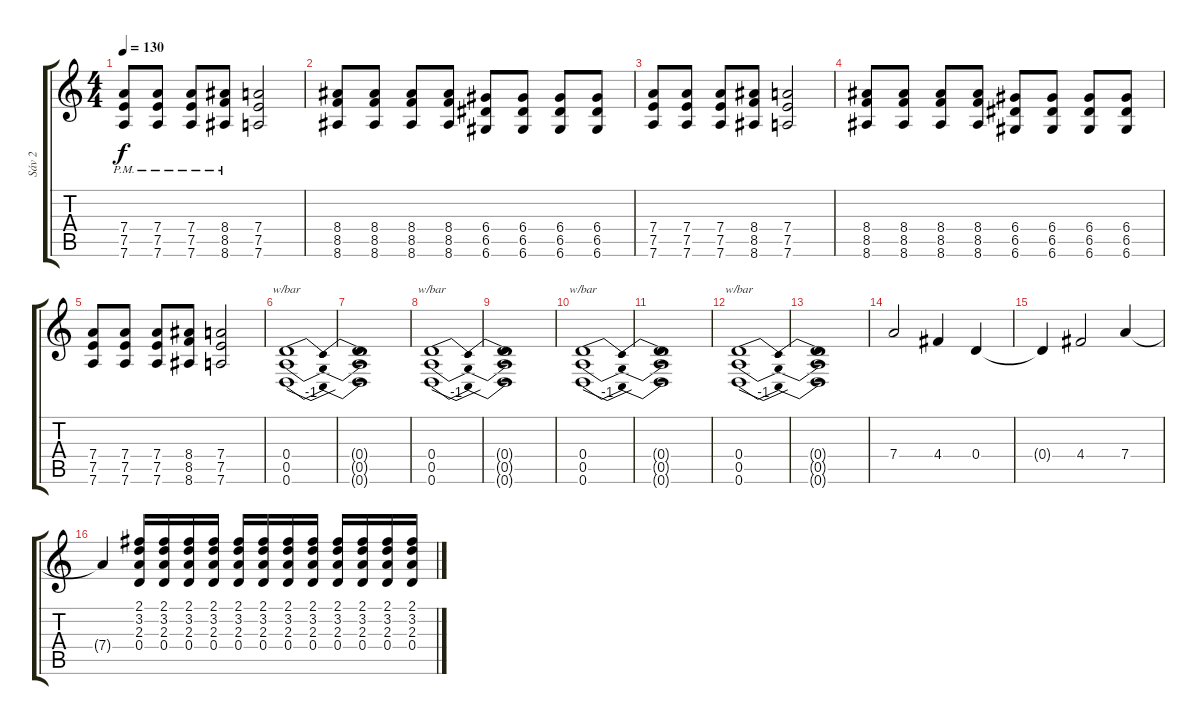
\track ("Sáv 2" "Sáv 2") {instrument distortionguitar}
\staff {score tabs}
\tuning (E4 B3 G3 D3 A2 D2) {hide}
\ts (4 4)
\tempo 130
\clef g2
\ks c
(7.4{pm} 7.5{pm} 7.6{pm}).8{dy f} (7.4{pm} 7.5{pm} 7.6{pm}).8 (7.4{pm} 7.5{pm} 7.6{pm}).8 (8.4{pm} 8.5{pm} 8.6{pm}).8 (7.4 7.5 7.6).2 |
(8.4 8.5 8.6).8 (8.4 8.5 8.6).8 (8.4 8.5 8.6).8 (8.4 8.5 8.6).8 (6.4 6.5 6.6).8 (6.4 6.5 6.6).8 (6.4 6.5 6.6).8 (6.4 6.5 6.6).8 |
(7.4 7.5 7.6).8 (7.4 7.5 7.6).8 (7.4 7.5 7.6).8 (8.4 8.5 8.6).8 (7.4 7.5 7.6).2 |
(8.4 8.5 8.6).8 (8.4 8.5 8.6).8 (8.4 8.5 8.6).8 (8.4 8.5 8.6).8 (6.4 6.5 6.6).8 (6.4 6.5 6.6).8 (6.4 6.5 6.6).8 (6.4 6.5 6.6).8 |
(7.4 7.5 7.6).8 (7.4 7.5 7.6).8 (7.4 7.5 7.6).8 (8.4 8.5 8.6).8 (7.4 7.5 7.6).2 |
(0.4 0.5 0.6).1{tbe (dip default 0 0 30 -4 60 0)} |
(0.4{t} 0.5{t} 0.6{t}).1 |
(0.4 0.5 0.6).1{tbe (dip default 0 0 30 -4 60 0)} |
(0.4{t} 0.5{t} 0.6{t}).1 |
(0.4 0.5 0.6).1{tbe (dip default 0 0 30 -4 60 0)} |
(0.4{t} 0.5{t} 0.6{t}).1 |
(0.4 0.5 0.6).1{tbe (dip default 0 0 30 -4 60 0)} |
(0.4{t} 0.5{t} 0.6{t}).1 |
7.4.2 4.4.4 0.4.4 |
0.4{t}.4 4.4.2 7.4.4 |
7.4{t}.4 (2.1 3.2 2.3 0.4).16 (2.1 3.2 2.3 0.4).16 (2.1 3.2 2.3 0.4).16 (2.1 3.2 2.3 0.4).16 (2.1 3.2 2.3 0.4).16 (2.1 3.2 2.3 0.4).16 (2.1 3.2 2.3 0.4).16 (2.1 3.2 2.3 0.4).16 (2.1 3.2 2.3 0.4).16 (2.1 3.2 2.3 0.4).16 (2.1 3.2 2.3 0.4).16 (2.1 3.2 2.3 0.4).16
